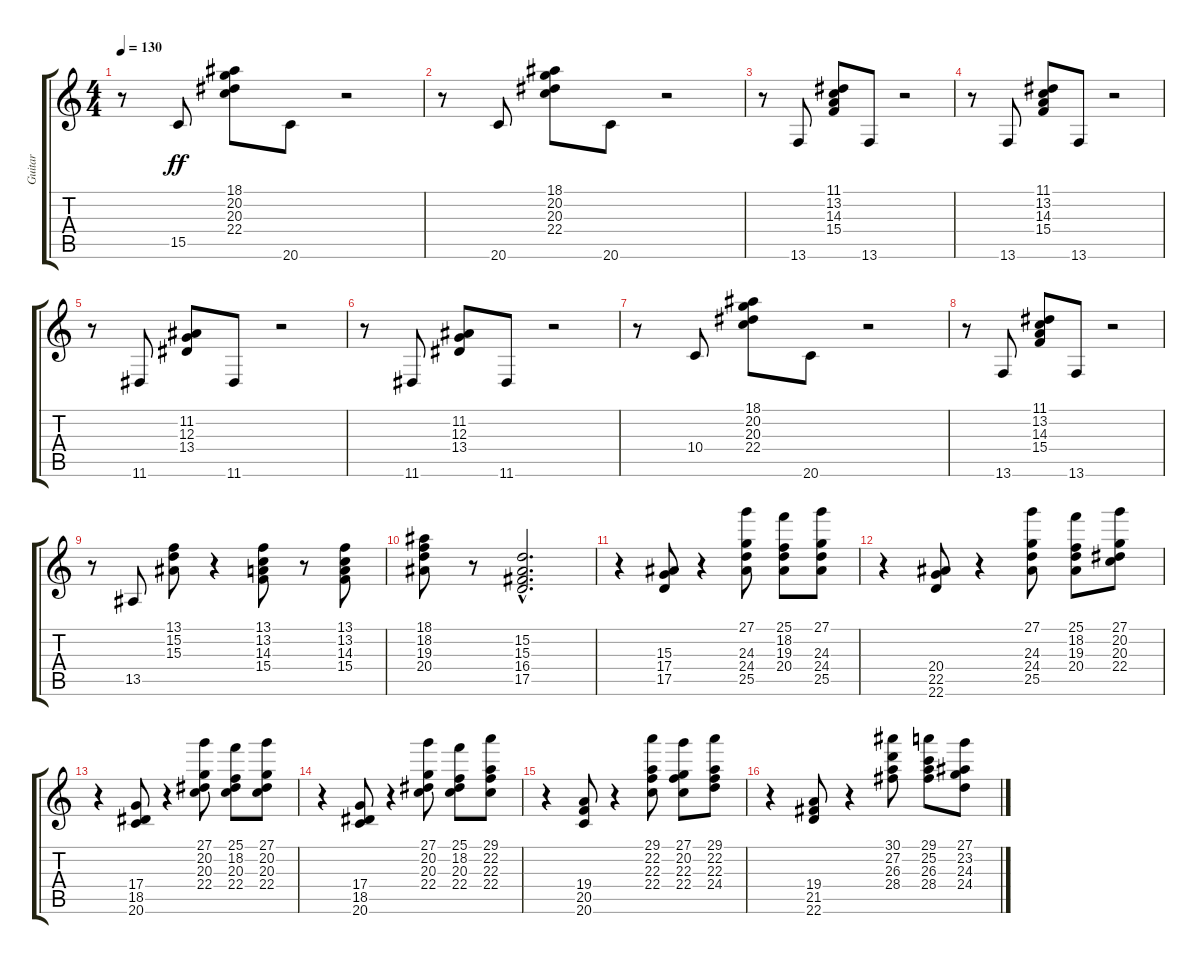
\track ("Guitar" "Guitar") {instrument harpsichord}
\staff {score tabs}
\tuning (E4 B3 G3 D3 A2 E2) {hide}
\ts (4 4)
\tempo 130
\clef g2
\ks c
r.8{dy ff} 15.5.8 (18.1 20.2 20.3 22.4).8 20.6.8 r.2 |
r.8 20.6.8 (18.1 20.2 20.3 22.4).8 20.6.8 r.2 |
r.8 13.6.8 (11.1 13.2 14.3 15.4).8 13.6.8 r.2 |
r.8 13.6.8 (11.1 13.2 14.3 15.4).8 13.6.8 r.2 |
r.8 11.6.8 (11.2 12.3 13.4).8 11.6.8 r.2 |
r.8 11.6.8 (11.2 12.3 13.4).8 11.6.8 r.2 |
r.8 10.4.8 (18.1 20.2 20.3 22.4).8 20.6.8 r.2 |
r.8 13.6.8 (11.1 13.2 14.3 15.4).8 13.6.8 r.2 |
r.8 13.5.8 (13.1 15.2 15.3).8 r.4 (13.1 13.2 14.3 15.4).8 r.8 (13.1 13.2 14.3 15.4).8 |
(18.1 18.2 19.3 20.4).8 r.8 (15.2{hac} 15.3{hac} 16.4{hac} 17.5{hac}).2{d} |
r.4 (15.3 17.4 17.5).8 r.4 (27.1 24.3 24.4 25.5).8 (25.1 18.2 19.3 20.4).8 (27.1 24.3 24.4 25.5).8 |
r.4 (20.4 22.5 22.6).8 r.4 (27.1 24.3 24.4 25.5).8 (25.1 18.2 19.3 20.4).8 (27.1 20.2 20.3 22.4).8 |
r.4 (17.4 18.5 20.6).8 r.4 (27.1 20.2 20.3 22.4).8 (25.1 18.2 20.3 22.4).8 (27.1 20.2 20.3 22.4).8 |
r.4 (17.4 18.5 20.6).8 r.4 (27.1 20.2 20.3 22.4).8 (25.1 18.2 20.3 22.4).8 (29.1 22.2 22.3 22.4).8 |
r.4 (19.4 20.5 20.6).8 r.4 (29.1 22.2 22.3 22.4).8 (27.1 20.2 22.3 22.4).8 (29.1 22.2 22.3 24.4).8 |
r.4 (19.4 21.5 22.6).8 r.4 (30.1 27.2 26.3 28.4).8 (29.1 25.2 26.3 28.4).8 (27.1 23.2 24.3 24.4).8
